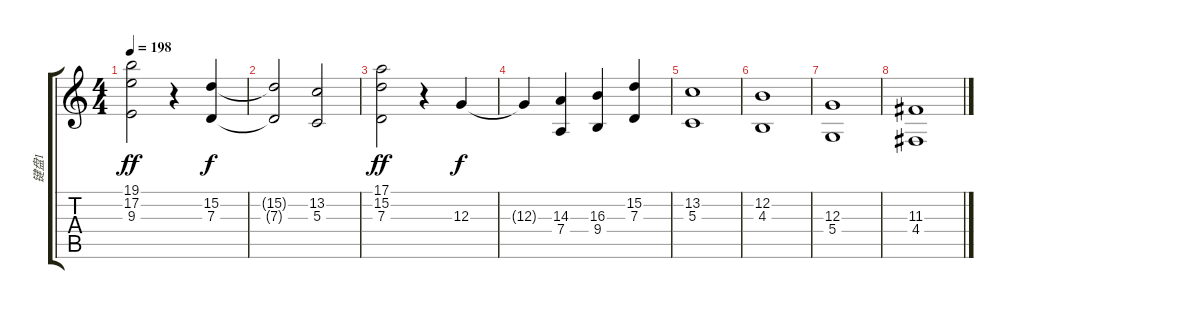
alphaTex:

\track ("键盘1" "键盘1") {instrument stringensemble1}
\staff {score tabs}
\tuning (E4 B3 G3 D3 A2 E2) {hide}
\ts (4 4)
\tempo 198
\clef g2
\ks c
(19.1 17.2 9.3).2{dy ff} r.4 (15.2 7.3).4{dy f} |
(15.2{t} 7.3{t}).2 (13.2 5.3).2 |
(17.1 15.2 7.3).2{dy ff} r.4 12.3.4{dy f} |
12.3{t}.4 (14.3 7.4).4 (16.3 9.4).4 (15.2 7.3).4 |
(13.2 5.3).1 |
(12.2 4.3).1 |
(12.3 5.4).1 |
(11.3 4.4).1
